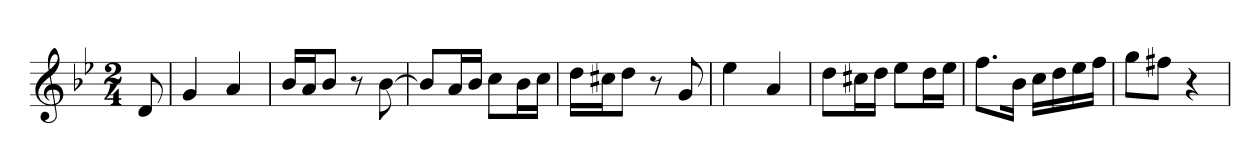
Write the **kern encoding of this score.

**kern
*part1
*staff1
*clefG2
*k[b-e-]
*g:
*M2/4
=
8d
=1
4g
4a
=2
16b-LL
16aJ
8b-J
8r
[8b-
=3
8b-L]
16aL
16b-JJ
8ccL
16b-L
16ccJJ
=4
16ddLL
16cc#XJ
8ddJ
8r
8g
=5
4ee-
4a
=6
8ddL
16cc#XL
16ddJJ
8ee-L
16ddL
16ee-JJ
=7
8.ffL
16b-Jk
16ccLL
16dd
16ee-
16ffJJ
=8
8ggL
8ff#XJ
4r
=
*-
